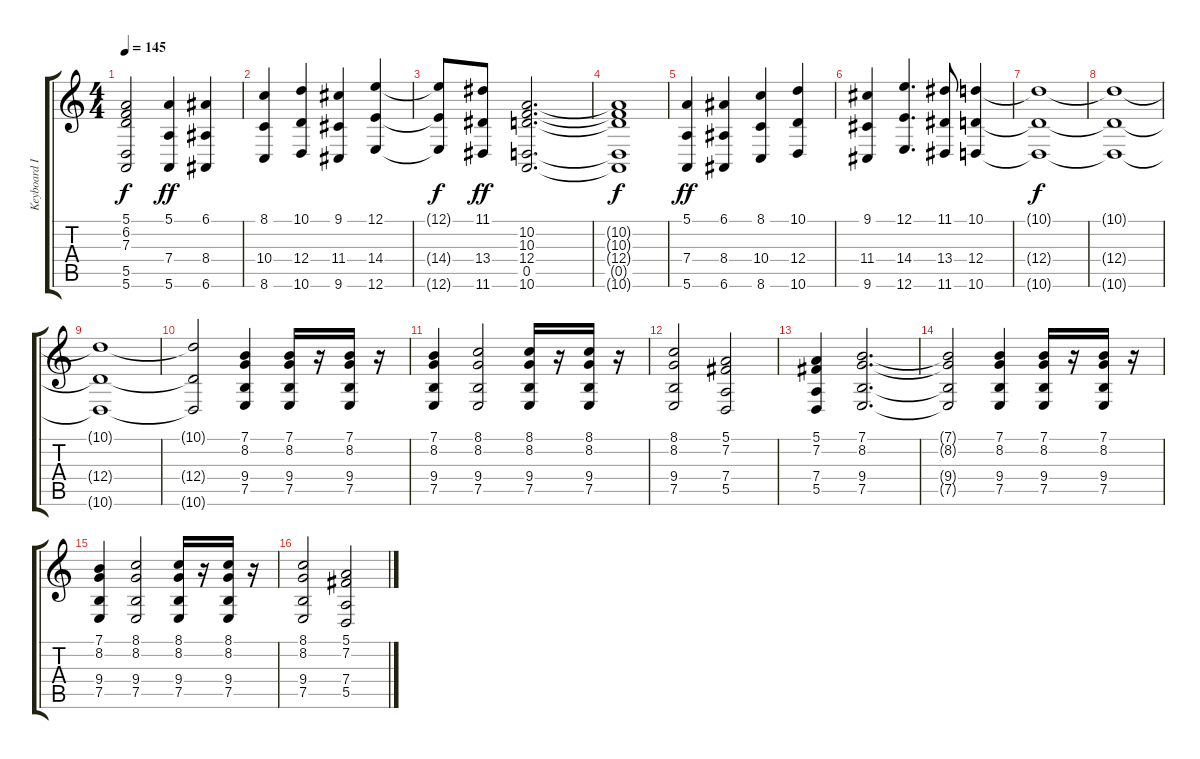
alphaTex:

\track ("Keyboard II" "Keyboard I") {instrument pad4choir}
\staff {score tabs}
\tuning (E4 B3 G3 D3 A2 E2) {hide}
\ts (4 4)
\tempo 145
\clef g2
\ks c
(5.1{t} 6.2{t} 7.3{t} 5.5{t} 5.6{t}).2{dy f} (5.1 7.4 5.6).4{dy ff} (6.1 8.4 6.6).4 |
(8.1 10.4 8.6).4 (10.1 12.4 10.6).4 (9.1 11.4 9.6).4 (12.1 14.4 12.6).4 |
(12.1{t} 14.4{t} 12.6{t}).8{dy f} (11.1 13.4 11.6).8{dy ff} (10.2 10.3 12.4 0.5 10.6).2{d} |
(10.2{t} 10.3{t} 12.4{t} 0.5{t} 10.6{t}).1{dy f} |
(5.1 7.4 5.6).4{dy ff} (6.1 8.4 6.6).4 (8.1 10.4 8.6).4 (10.1 12.4 10.6).4 |
(9.1 11.4 9.6).4 (12.1 14.4 12.6).4{d} (11.1 13.4 11.6).8 (10.1 12.4 10.6).4 |
(10.1{t} 12.4{t} 10.6{t}).1{dy f} |
(10.1{t} 12.4{t} 10.6{t}).1 |
(10.1{t} 12.4{t} 10.6{t}).1 |
(10.1{t} 12.4{t} 10.6{t}).2 (7.1 8.2 9.4 7.5).4{volume 11 instrument stringensemble1} (7.1 8.2 9.4 7.5).16 r.16 (7.1 8.2 9.4 7.5).16 r.16 |
(7.1 8.2 9.4 7.5).4 (8.1 8.2 9.4 7.5).2 (8.1 8.2 9.4 7.5).16 r.16 (8.1 8.2 9.4 7.5).16 r.16 |
(8.1 8.2 9.4 7.5).2 (5.1 7.2 7.4 5.5).2 |
(5.1 7.2 7.4 5.5).4 (7.1 8.2 9.4 7.5).2{d} |
(7.1{t} 8.2{t} 9.4{t} 7.5{t}).2 (7.1 8.2 9.4 7.5).4 (7.1 8.2 9.4 7.5).16 r.16 (7.1 8.2 9.4 7.5).16 r.16 |
(7.1 8.2 9.4 7.5).4 (8.1 8.2 9.4 7.5).2 (8.1 8.2 9.4 7.5).16 r.16 (8.1 8.2 9.4 7.5).16 r.16 |
(8.1 8.2 9.4 7.5).2 (5.1 7.2 7.4 5.5).2
